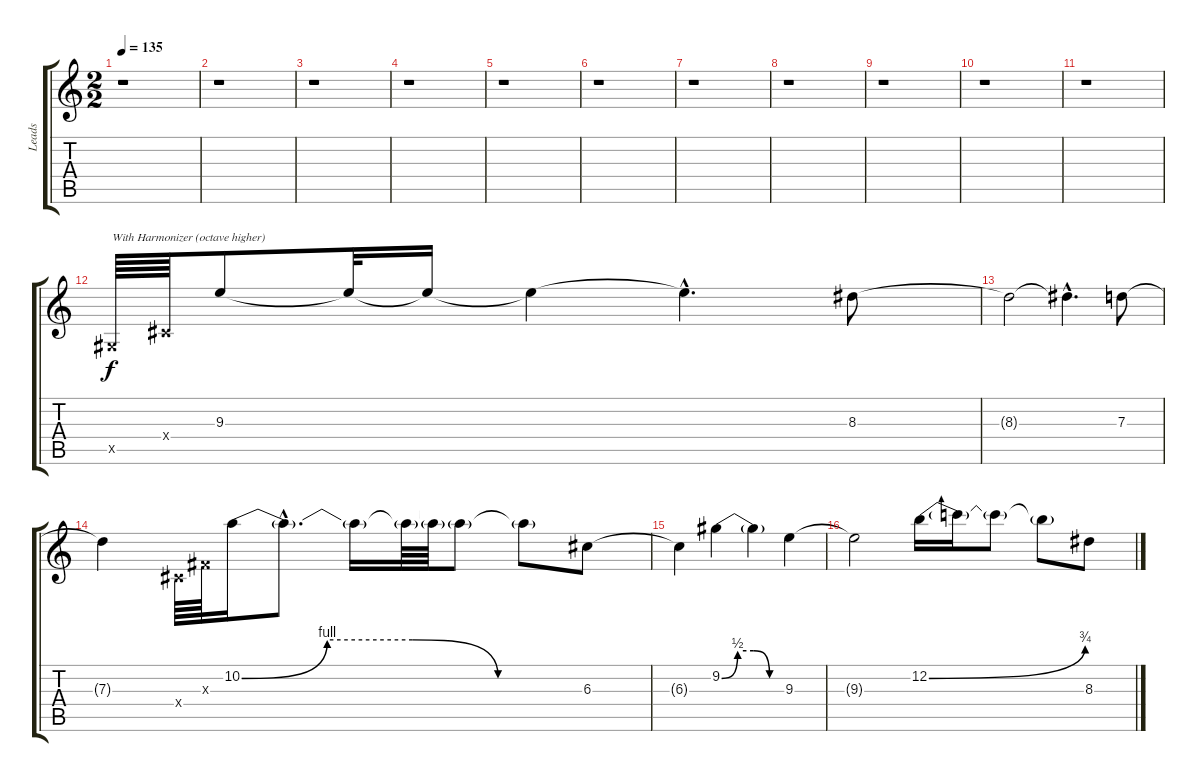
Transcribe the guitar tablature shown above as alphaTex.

\track ("Leads" "Leads") {instrument distortionguitar}
\staff {score tabs}
\tuning (E4 B3 G3 D3 A2 E2) {hide}
\ts (2 2)
\tempo 135
\clef g2
\ks c
r.1{dy f} |
r.1 |
r.1 |
r.1 |
r.1 |
r.1 |
r.1 |
r.1 |
r.1 |
r.1 |
r.1 |
-1.5{x}.64{txt "With Harmonizer (octave higher)"} -1.4{x}.64 9.3.8 9.3{t}.32 9.3{t}.16 9.3{t}.4 9.3{hac t}.4{d} 8.3.8 |
8.3{t}.2 8.3{hac t}.4{d} 7.3.8 |
7.3{t}.4 -1.4{x}.64 -1.3{x}.64 10.2{be (custom 0 0 15 4 30 4 45 0 60 0)}.16 10.2{hac t}.8{d} 10.2{t}.16 10.2{t}.64 10.2{t}.64 10.2{t}.8 10.2{t}.8 6.3.8 |
6.3{t}.4 9.2{be (custom 0 0 15 2 30 2 45 0 60 0)}.4 9.2{t}.4 9.3.4 |
9.3{t}.2 12.2{be (bend 0 0 60 3)}.16 12.2{t}.16 12.2{t}.8 12.2{t}.8 8.3.8
